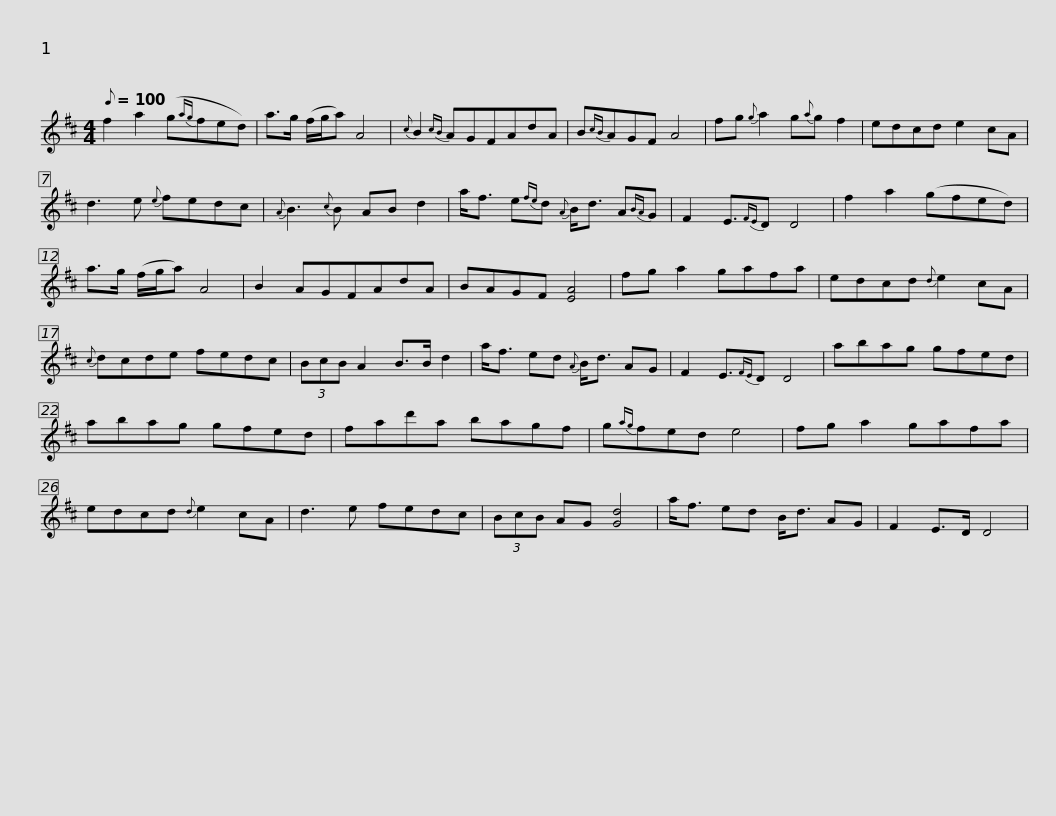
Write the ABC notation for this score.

X:1
L:1/8
Q:1/8=100
M:4/4
I:linebreak $
K:D
V:1 treble
V:1
 f2 a2 (g{ag}fed) | a>g (f/g/a) A4 |{c} B2{cB} AGFAdA | B{cB}AGF A4 | fg{g} a2 g{a}g f2 |$ %5
 edcd e2 cA | d3 e{e} fedc |{A} B3{c} B AB d2 | a<f e{fe}d{A} B<d A{BA}G | F2 E3/2{FE}D D4 |$ %10
 f2 a2 (gfed) | a>g (f/g/a) A4 | B2 AGFAdA | BAGF [EA]4 | fg a2 gafa | %15
 edcd{d} e2 cA |${c} dcde fedc | (3BcB A2 B>B d2 | a<f ed{A} B<d AG | F2 E3/2{FE}D D4 | %20
 abag gfed |$ abag gfed | fad'a bagf | g{ag}fed e4 | fg a2 gafa | %25
 edcd{d} e2 cA |$ d3 e fedc | (3BcB AG [Gd]4 | a<f ed B<d AG | F2 E>D D4 | %30
